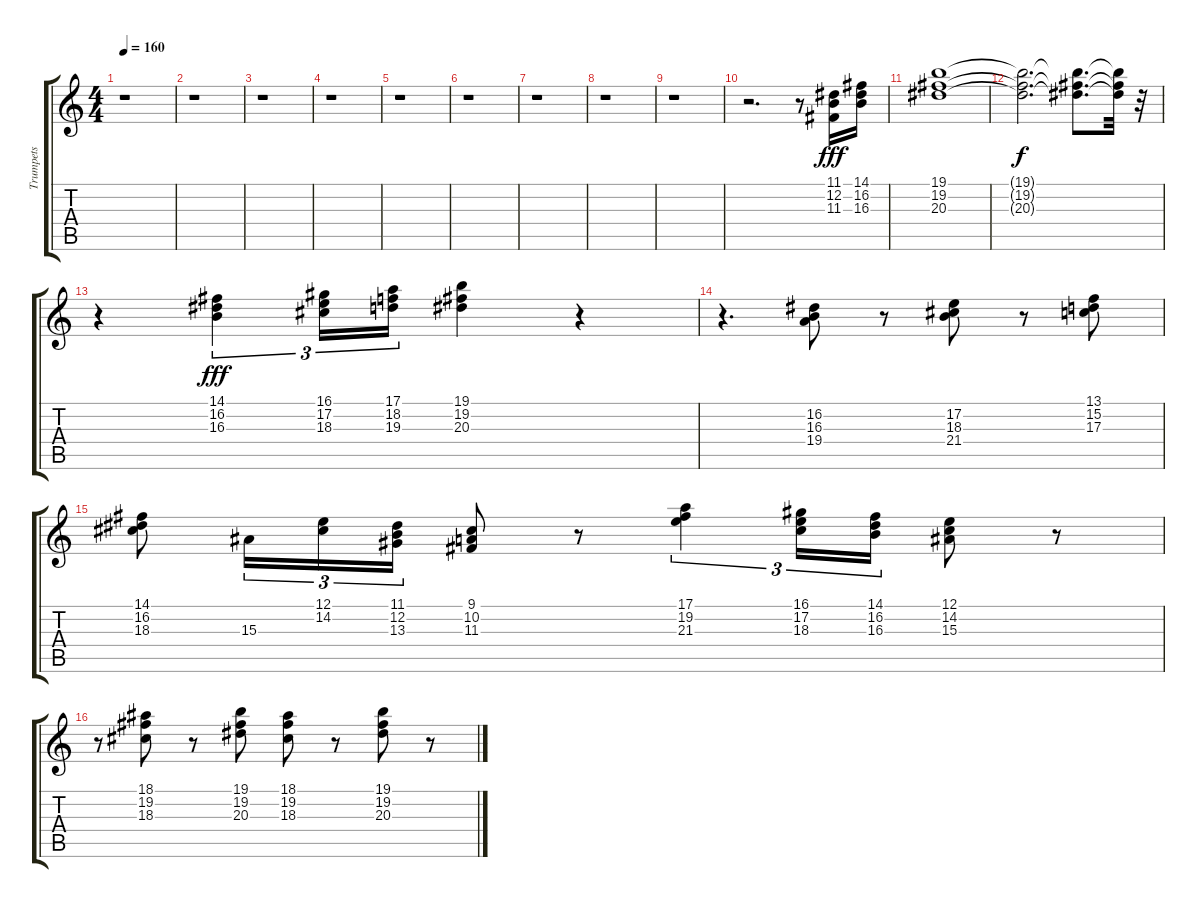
\track ("Trumpets" "Trumpets") {instrument trumpet}
\staff {score tabs}
\tuning (E4 B3 G3 D3 A2 E2) {hide}
\ts (4 4)
\tempo 160
\clef g2
\ks c
r.1{dy f} |
r.1 |
r.1 |
r.1 |
r.1 |
r.1 |
r.1 |
r.1 |
r.1 |
r.2{d} r.8 (11.1 12.2 11.3).16{dy fff} (14.1 16.2 16.3).16 |
(19.1 19.2 20.3).1 |
(19.1{t} 19.2{t} 20.3{t}).2{d dy f} (19.1{t} 19.2{t} 20.3{t}).8{d} (19.1{t} 19.2{t} 20.3{t}).32 r.32 |
r.4 (14.1 16.2 16.3).4{tu (3 2) dy fff} (16.1 17.2 18.3).16{tu (3 2)} (17.1 18.2 19.3).16{tu (3 2)} (19.1 19.2 20.3).4 r.4 |
r.4{d} (16.2 16.3 19.4).8 r.8 (17.2 18.3 21.4).8 r.8 (13.1 15.2 17.3).8 |
(14.1 16.2 18.3).8 15.3.16{tu (3 2)} (12.1 14.2).16{tu (3 2)} (11.1 12.2 13.3).16{tu (3 2)} (9.1 10.2 11.3).8 r.8 (17.1 19.2 21.3).4{tu (3 2)} (16.1 17.2 18.3).16{tu (3 2)} (14.1 16.2 16.3).16{tu (3 2)} (12.1 14.2 15.3).8 r.8 |
r.8 (18.1 19.2 18.3).8 r.8 (19.1 19.2 20.3).8 (18.1 19.2 18.3).8 r.8 (19.1 19.2 20.3).8 r.8
